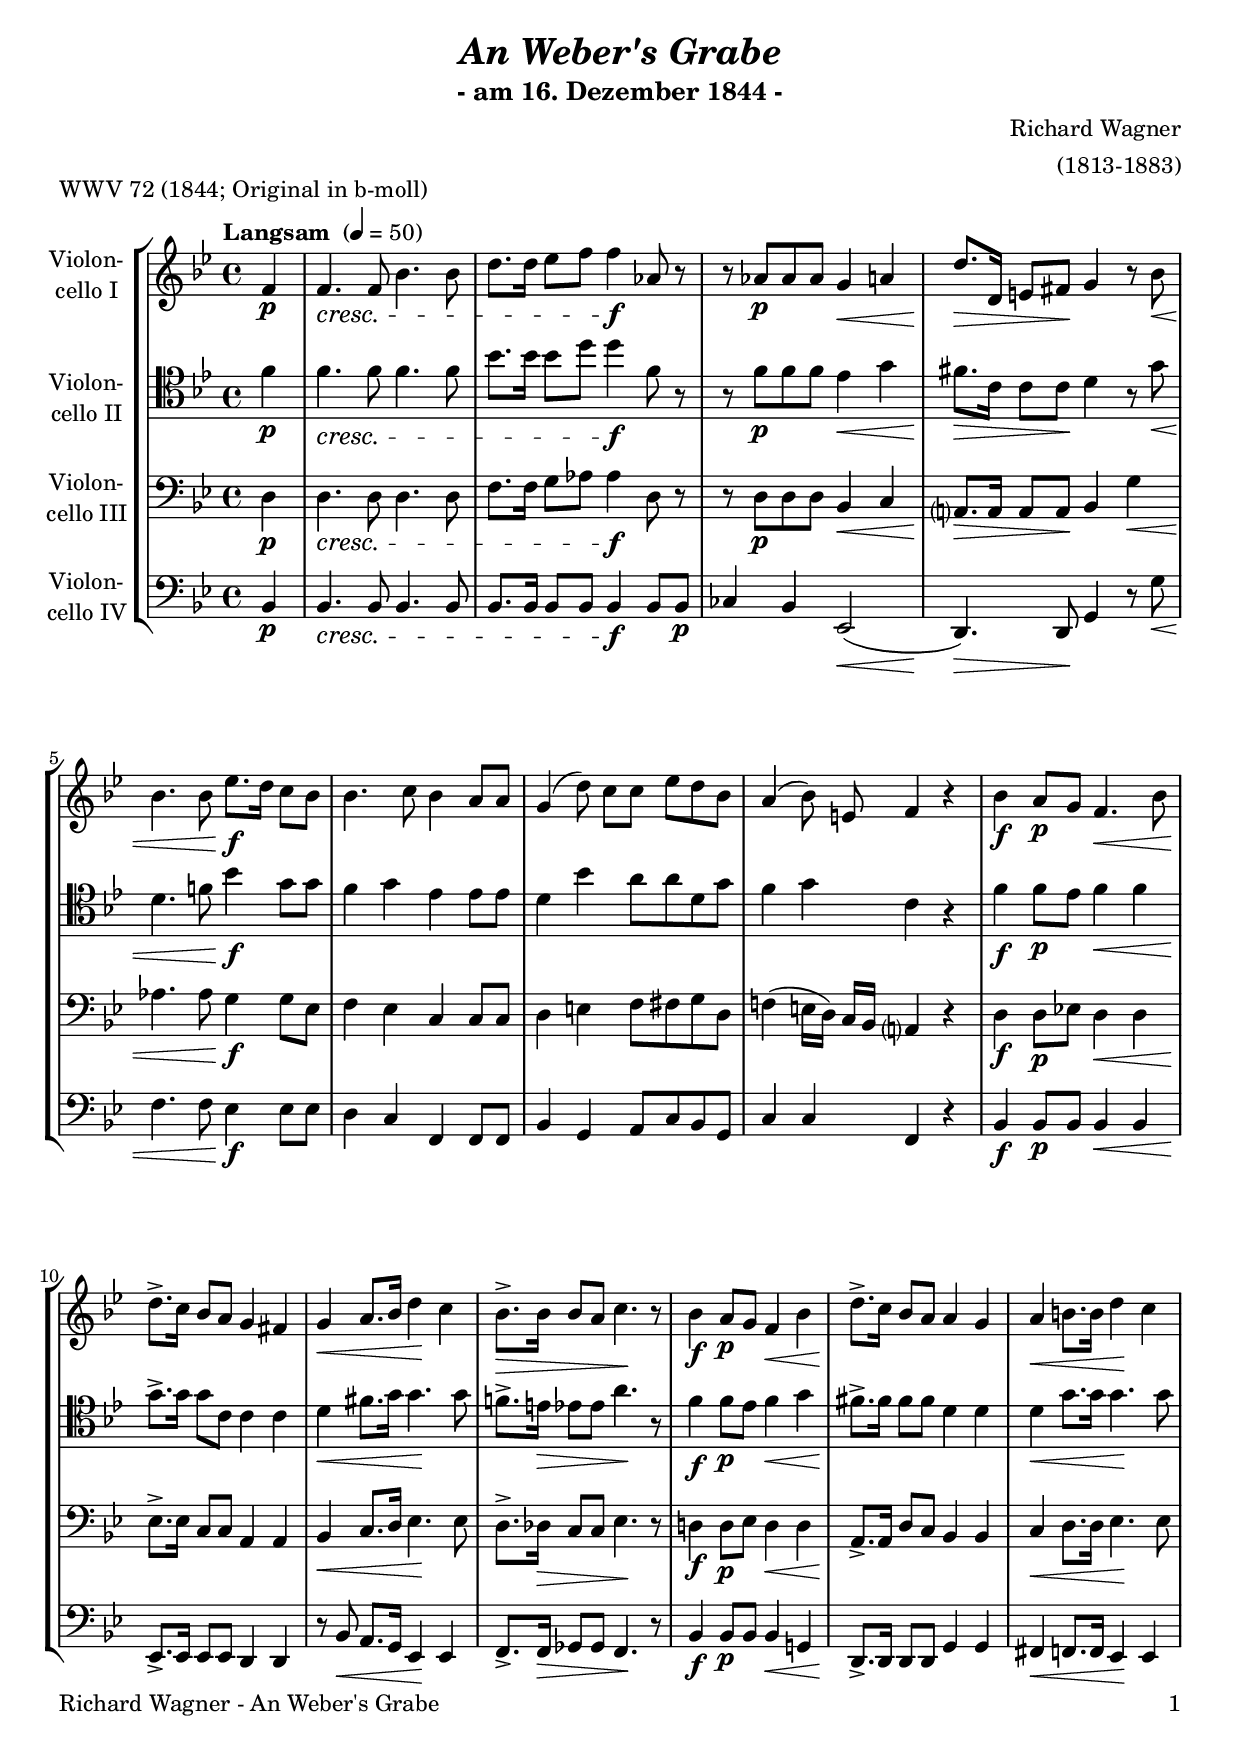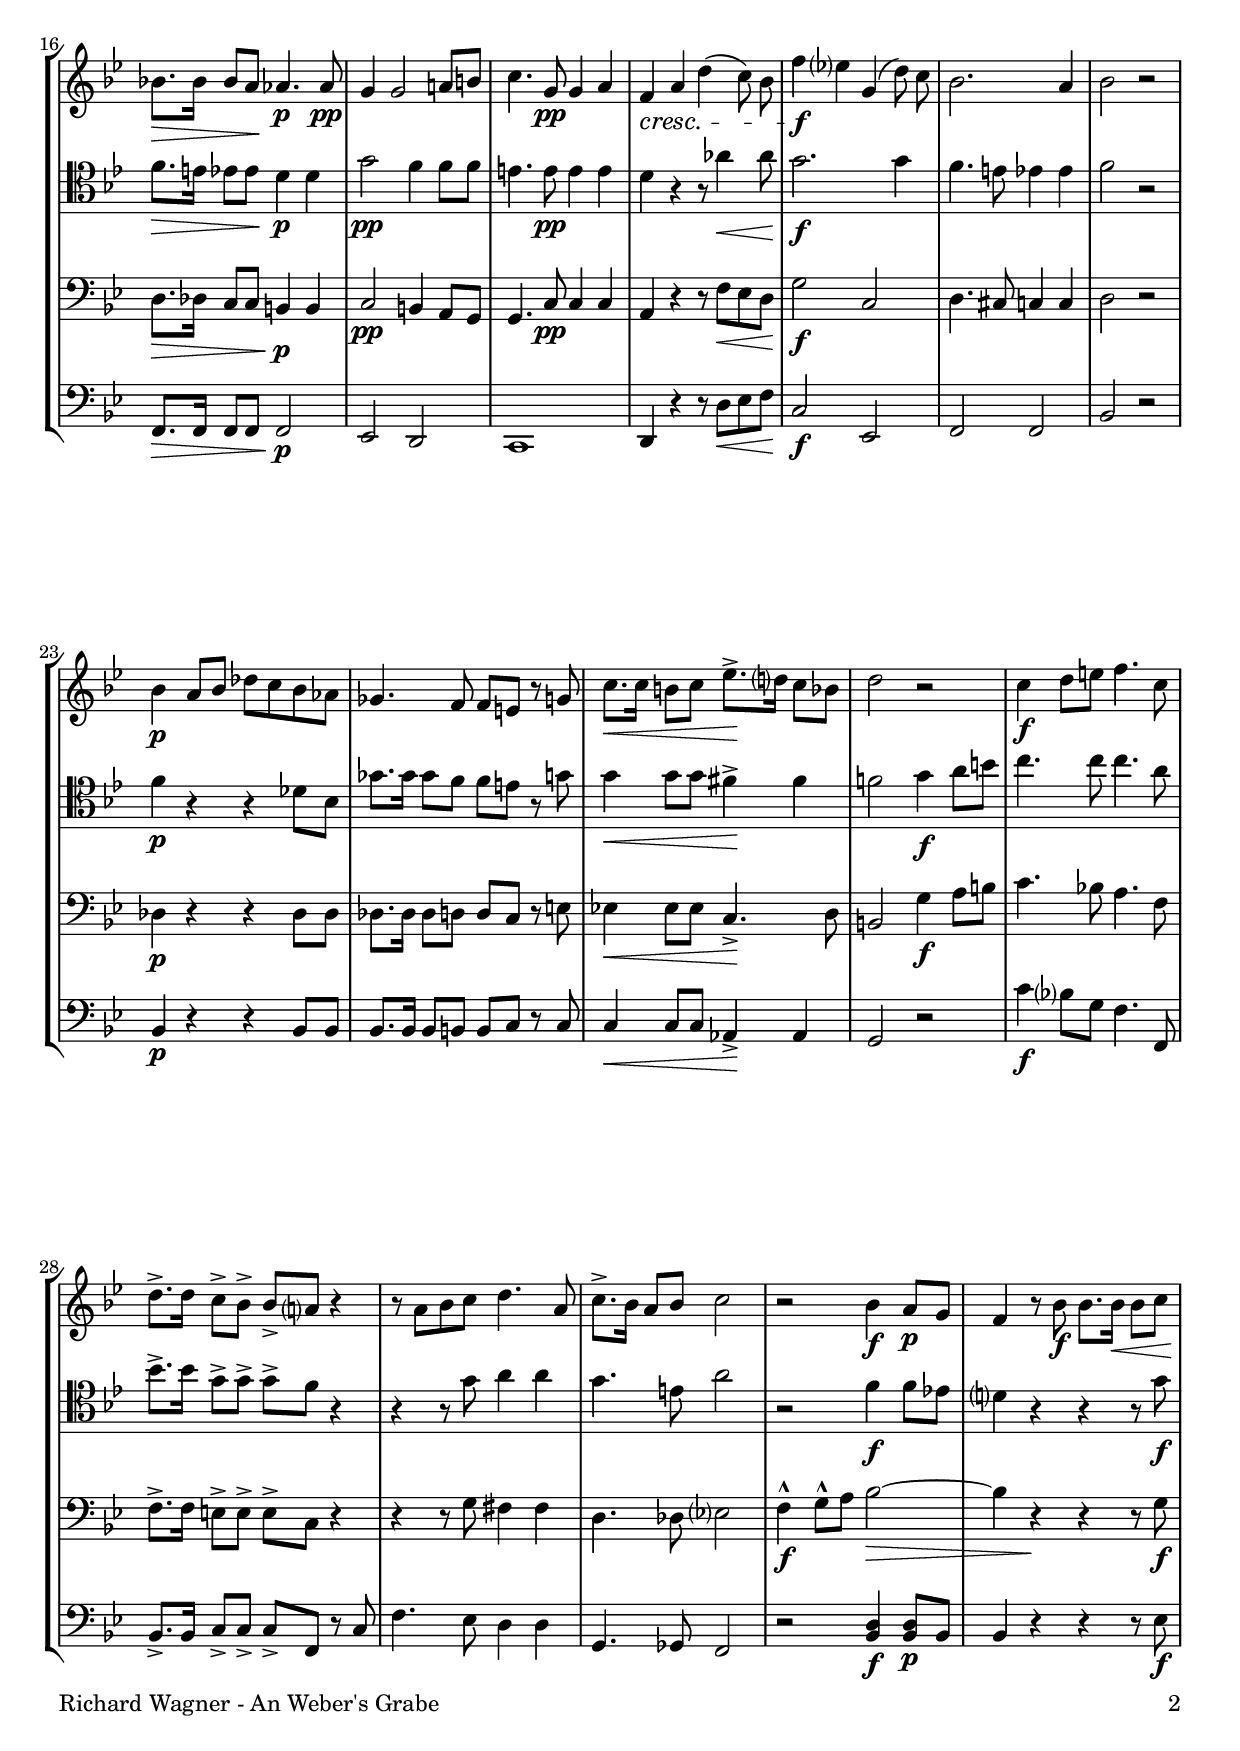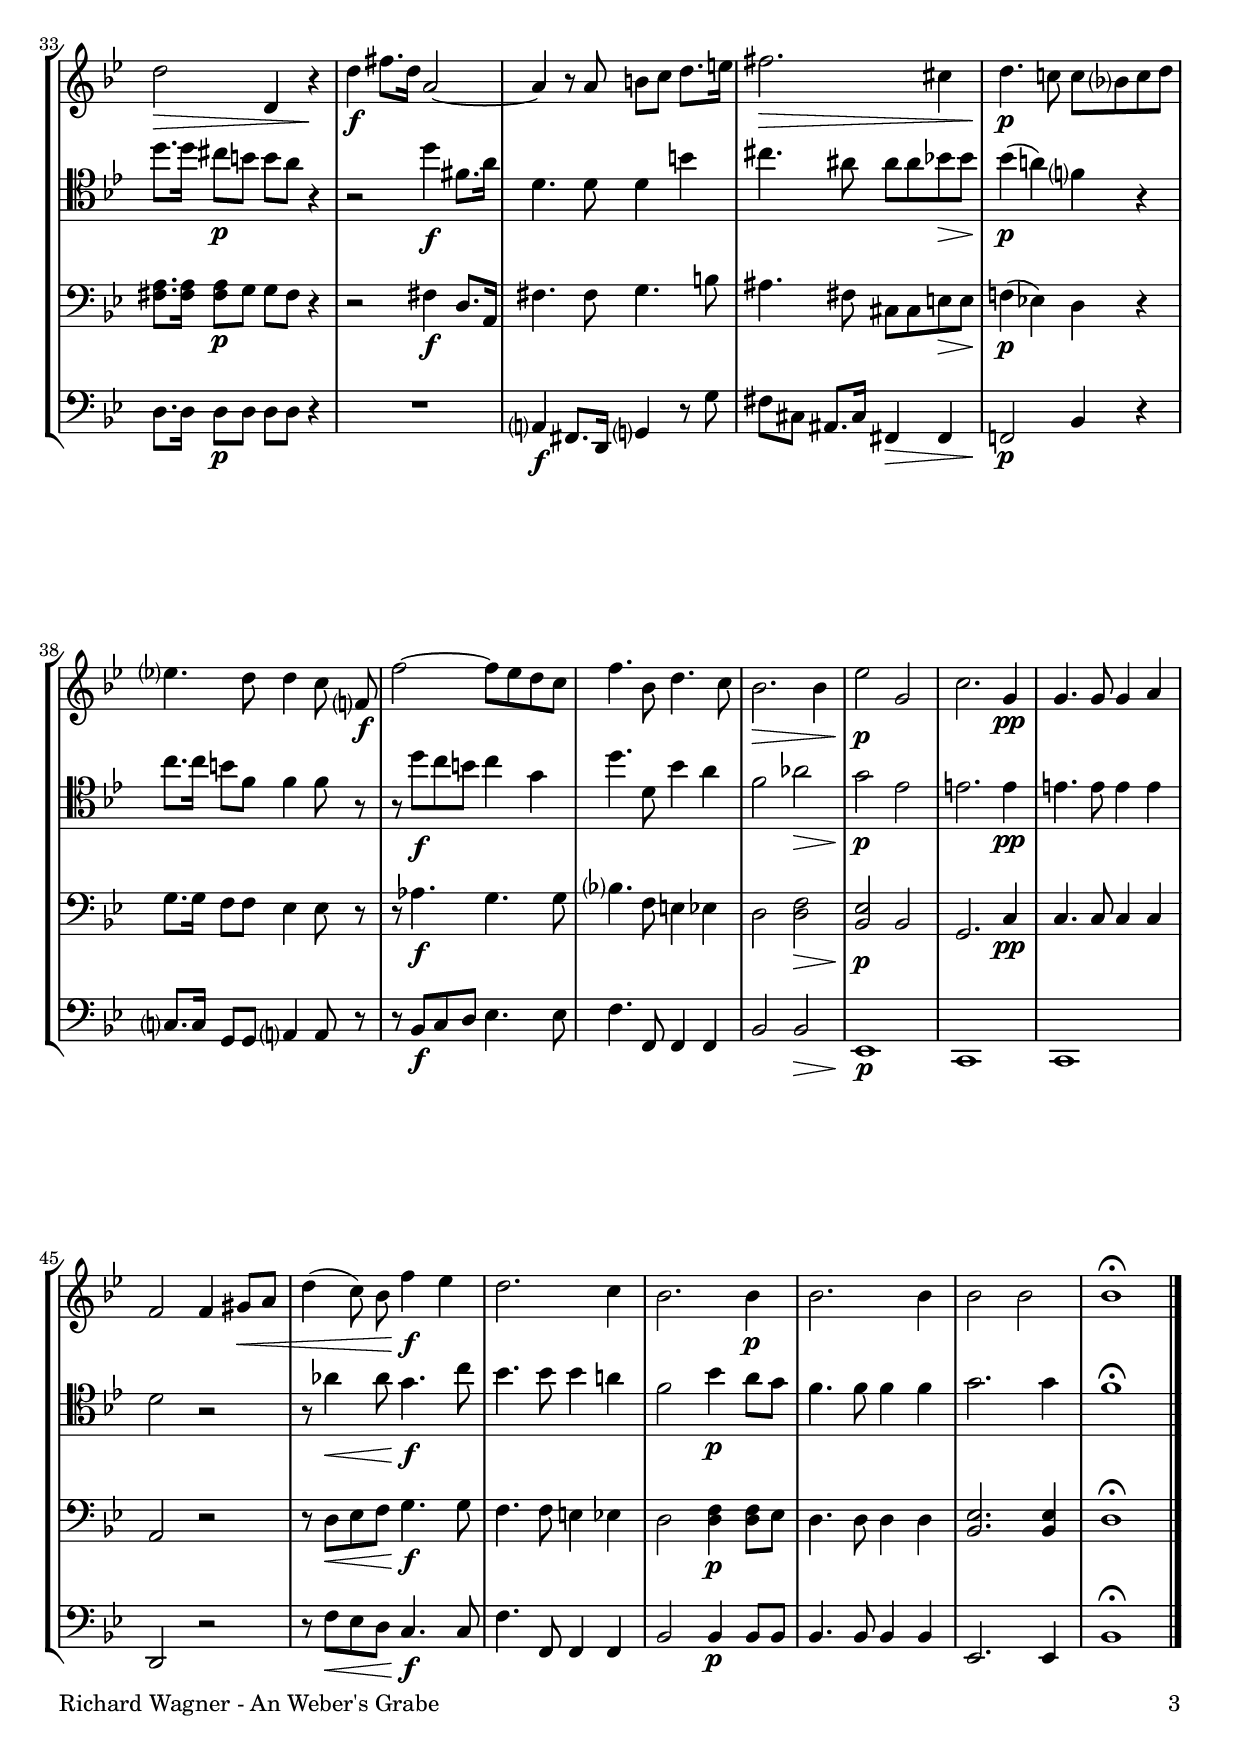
\version "2.18.2"
\include "deutsch.ly"
  
#(set-global-staff-size 20)

\header {
  title     = \markup \bold \italic "An Weber's Grabe"
  subtitle  = "- am 16. Dezember 1844 -"
  composer  = "Richard Wagner"
  arranger  = "(1813-1883)"
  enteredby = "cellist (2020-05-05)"
  piece     = "WWV 72 (1844; Original in b-moll)"
}

voiceconsts = {
  \key b \minor
  \time 4/4
  \clef "bass"
%  \numericTimeSignature
  \compressFullBarRests
  % Set default beaming for all staves
% \set Timing.beamExceptions = #'()
% \set Timing.baseMoment     = #(ly:make-moment 1 4)
% \set Timing.beatStructure  = #'(1 1 1)
  \tempo "Langsam " 4=50
}

micl = "clarinet"
mifl = "flute"
miob = "oboe"
mifh = "french horn"
misx = "tenor sax"
mist = "string ensemble 1"
miba = "cello"

prst = \mark \markup \box \italic "presto"

va = \relative c'' {
  \voiceconsts
  \clef "treble"

  \partial 4 as4\p
  as4.\cresc as8 des4. des8
  f8. f16 ges8 as as4\f ces,8 r
  r ces\p ces ces b4\< c
  f8.\!\> f,16 g8 a\! b4 r8 des\<
  
  des4. des8 ges8.\!\f f16 es8 des
  des4. es8 des4 c8 c
  b4( f'8) es[ es] ges f des
  c4( des8) \noBeam g,8 as4 r

  des\f c8\p b as4.\< des8
  f8.->\! es16 des8 c b4 a
  b\< c8. des16 f4\! es
  des8.->\> des16 des8 c es4.\! r8

  des4\f c8\p b as4\< des
  f8.->\! es16 des8 c c4 b
  c\< d8. d16 f4\! es
  des!8.\> des16 des8 c\! ces4.\p ces8\pp

  b4 b2 c!8 d
  es4. b8\pp b4 c
  as\cresc c f( es8) \noBeam des
  as'4\f ges? b,( f'8) \noBeam es
  des2. c4
  des2 r

  des4\p c8 des fes es des ces
  heses4. as8 as g r b
  es8.\< es16 d8 es ges8.->\! f?16 es8 des
  f2 r

  es4\f f8 g as4. es8
  f8.-> f16 es8-> des-> des-> c? r4
  r8 c des es f4. c8
  es8.-> des16 c8 des es2

  r des4\f c8\p b
  as4 r8 des\f des8. des16\< des8 es
  f2\!\> f,4 r\!
  f'4\f a8. f16 c2~
  c4 r8 c d es f8. g16
  a2.\> e4
  
  f4.\!\p es!8 es des? es f
  ges?4. f8 f4 es8 \noBeam as,?\f
  as'2~ as8 ges f es
  as4. des,8 f4. es8
  des2.\> des4
  ges2\!\p b,
  
  es2. b4\pp
  b4. b8 b4 c
  as2 as4 h8\< c
  f4( es8) \noBeam des as'4\f ges

  f2. es4
  des2. des4\p
  des2. des4
  des2 des
  des1\fermata \bar "|."
}

vb = \relative c'' {
  \voiceconsts
  \clef "tenor"

  \partial 4 as4\p
  as4.\cresc as8 as4. as8
  des8. des16 des8 f f4\f as,8 r
  r as\p as as ges4\< b
  a8.\!\> es16 es8 es\! f4 r8 b\<
  
  f4. as!8 des4\!\f b8 b
  as4 b ges ges8 ges
  f4 des' c8 c f, b
  as4 b es, r

  as\f as8\p ges as4\< as
  b8.->\! b16 b8 es, es4 es
  f\< a8. b16 b4.\! b8
  as!8.-> g16\> ges8 ges c4.\! r8

  as4\f as8\p ges as4\< b
  a8.->\! a16 a8 a f4 f
  f\< b8. b16 b4.\! b8
  as8.\> g16 ges8 ges\! f4\p f

  b2\pp as4 as8 as
  g4. g8\pp g4 g
  f r r8 ces'4\< ces8
  b2.\!\f b4
  as4. g8 ges4 ges
  as2 r
  as4\p r r fes8 des

  heses'8. heses16 heses8 as as g r b
  b4\< b8 b a4->\! a
  as!2 b4\f c8 d
  es4. es8 es4. c8

  des8.-> des16 b8-> b-> b-> as r4
  r r8 b c4 c
  b4. g8 c2
  r as4\f as8 ges!
  f?4 r r r8 b\f

  f'8. f16 e8\p d d c r4
  r2 f4\f a,8. c16
  f,4. f8 f4 d'
  e4. cis8 cis cis des!\> des

  des4(\!\p c!) as? r
  es'8. es16 d8 as as4 as8 r
  r f'\f es d es4 b
  f'4. f,8 des'4 c
  as2 ces\>
  b\!\p ges
  g2. g4\pp

  g4. g8 g4 g
  f2 r
  r8 ces'4\< ces8 b4.\!\f es8
  des4. des8 des4 c!
  as2 des4\p c8 b
  as4. as8 as4 as
  b2. b4
  as1\fermata \bar "|."
}

vc = \relative c {
  \voiceconsts

  \partial 4 f4\p
  f4.\cresc f8 f4. f8
  as8. as16 b8 ces ces4\f f,8 r
  r f\p f f des4\< es
  c?8.\!\> c16 c8 c\! des4 b'\<
  
  ces4. ces8 b4\!\f b8 ges
  as4 ges es es8 es
  f4 g as8 a b f
  as!4( g16 f) es[ des] c?4 r

  f\f f8\p ges! f4\< f
  ges8.->\! ges16 es8 es c4 c
  des\< es8. f16 ges4.\! ges8
  f8.-> fes16\> es8 es ges4.\! r8
  
  f!4\f f8\p ges f4\< f
  c8.->\! c16 f8 es des4 des
  es\< f8. f16 ges4.\! ges8
  f8.\> fes16 es8 es d4\!\p d

  es2\pp d4 c8 b
  b4. es8\pp es4 es
  c r r8 as'\< ges f
  b2\!\f es,
  f4. e8 es4 es
  f2 r
  fes4\p r r fes8 fes

  fes8. fes16 fes8 f f es r g
  ges!4\< ges8 ges es4.->\! f8
  d2 b'4\f c8 d
  es4. des!8 c4. as8
  as8.-> as16 g8-> g-> g-> es r4
  r r8 b' a4 a

  f4. fes8 ges?2
  as4-^\f b8-^ c des2~\>
  des4 r\! r r8 b\f
  <a c>8. <a c>16 <a c>8\p b b a r4
  r2 a4\f f8. c16

  a'4. a8 b4. d8
  cis4. a8 e e g\> g
  as!4(\!\p ges!) f r
  b8. b16 as8 as ges4 ges8 r
  r ces4.\f b b8
  des?4. as8 g4 ges

  f2 <f as>\>
  <des ges>\!\p des
  b2. es4\pp
  es4. es8 es4 es
  c2 r
  r8 f\< ges as b4.\!\f b8
  as4. as8 g4 ges

  f2 <f as>4\p <f as>8 ges
  f4. f8 f4 f
  <des ges>2. <des ges>4
  f1\fermata \bar "|."
}

vd = \relative c {
  \voiceconsts

  \partial 4 des4\p
  des4.\cresc des8 des4. des8
  des8. des16 des8 des des4\f des8 des\p
  eses4 des ges,2(\<
  f4.)\!\> f8\! b4 r8 b'\<
  
  as4. as8 ges4\!\f ges8 ges
  f4 es as, as8 as
  des4 b c8 es des b
  es4 es as, r

  des\f des8\p des des4\< des
  ges,8.->\! ges16 ges8 ges f4 f
  r8 des'\< c8. b16 ges4\! ges
  as8.-> as16\> heses8 heses as4.\! r8

  des4\f des8\p des des4\< b!
  f8.->\! f16 f8 f b4 b
  a\< as8. as16 ges4\! ges
  as8.\> as16 as8 as as2\!\p
  ges f

  es1
  f4 r r8 f'\< ges as
  es2\!\f ges,
  as as
  des r
  des4\p r r des8 des
  des8. des16 des8 d d es r es

  es4\< es8 es ces4->\! ces
  b2 r
  es'4\f des?8 b as4. as,8
  des8.-> des16 es8-> es-> es-> as, r es'
  as4. ges8 f4 f

  b,4. heses8 as2
  r2 <des f>4\f <des f>8\p des
  des4 r r r8 ges\f
  f8. f16 f8\p f f f r4
  R1
  c?4\f a8. f16 b?4 r8 b'

  a e cis8. e16 a,4\> a
  as!2\!\p des4 r
  es?8. es16 b8 b c?4 c8 r
  r des\f es f ges4. ges8

  as4. as,8 as4 as
  des2 des\>
  ges,1\!\p
  es
  es
  f2 r
  r8 as'\< ges f es4.\!\f es8
  as4. as,8 as4 as

  des2 des4\p des8 des
  des4. des8 des4 des
  ges,2. ges4
  des'1\fermata \bar "|."
}


music = \new StaffGroup <<
      \new Staff {
	\set Staff.midiInstrument = \miba
	\set Staff.instrumentName = \markup \center-column { "Violon-" "cello I" }
	\transpose b g { \va }
      }

      \new Staff {
	\set Staff.midiInstrument = \miba
	\set Staff.instrumentName = \markup \center-column { "Violon-" "cello II" }
	\transpose b g { \vb }
      }

      \new Staff {
	\set Staff.midiInstrument = \miba
	\set Staff.instrumentName = \markup \center-column { "Violon-" "cello III" }
	\transpose b g { \vc }
      }

      \new Staff {
	\set Staff.midiInstrument = \miba
	\set Staff.instrumentName = \markup \center-column { "Violon-" "cello IV" }
	\transpose b g { \vd }
      }
>>

\book {
   \paper {
    print-page-number = ##t
    print-first-page-number = ##t
    ragged-last-bottom = ##f
    oddHeaderMarkup = \markup \null
    evenHeaderMarkup = \markup \null
    oddFooterMarkup = \markup {
      \fill-line {
        \on-the-fly #print-page-number-check-first
        "Richard Wagner - An Weber's Grabe" \fromproperty #'page:page-number-string
      }
    }
    evenFooterMarkup = \oddFooterMarkup
  } \score {
    \music
    \layout {}
  }

  \score {
    \unfoldRepeats \music

    \midi {
      \context {
        \Score
      }
    }
  }
}